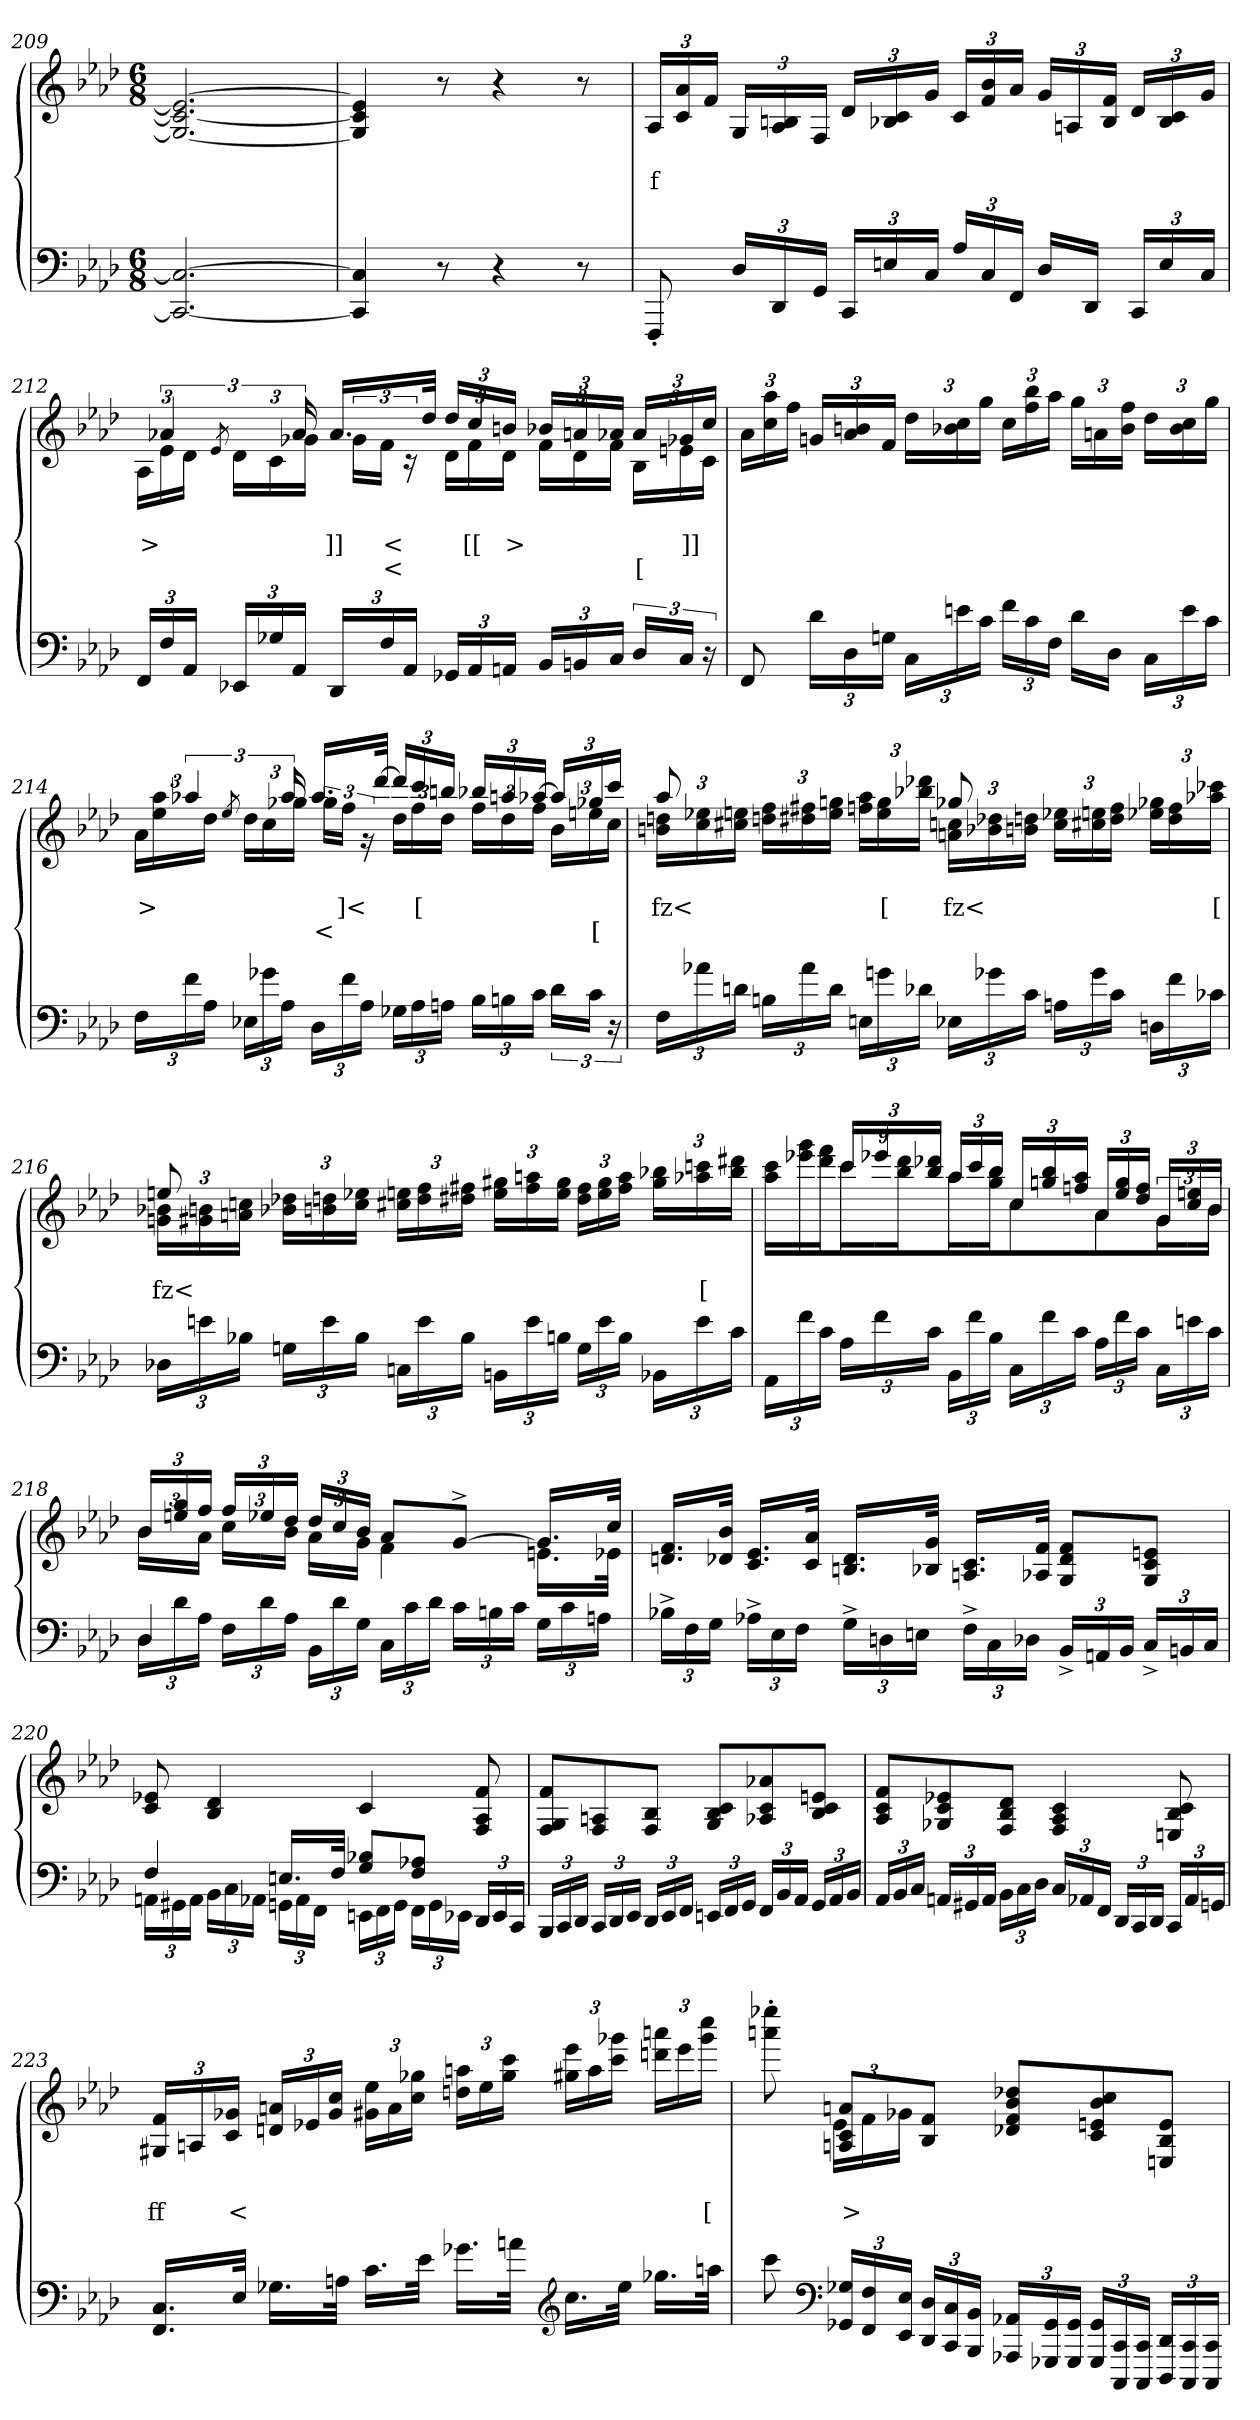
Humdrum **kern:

**kern	**kern	**text	**text	**text
*part2	*part1	*part1	*part1	*part1
*staff2	*staff1	*staff1	*staff1	*staff1
*clefF4	*clefG2	*	*	*
*k[b-e-a-d-]	*k[b-e-a-d-]	*	*	*
*M6/8	*M6/8	*	*	*
=209	=209	=209	=209	=209
2.C_ 2.CC_	2.en_ 2.c_ 2.G_	.	.	.
=210	=210	=210	=210	=210
4C/] 4CC/]	4en] 4c] 4G]	.	.	.
8r	8r	.	.	.
4r	4r	.	.	.
8r	8r	.	.	.
=211	=211	=211	=211	=211
8FFF'>/	24A-LL	.	f	.
.	24a- 24c	.	.	.
.	24fJJ	.	.	.
24D-LL	24GLL	.	.	.
24DD-	24Bn 24A-	.	.	.
24GGJJ	24FJJ	.	.	.
24CC/LL	24d-LL	.	.	.
24En/	24c 24B-X	.	.	.
24C/JJ	24gJJ	.	.	.
24A-LL	24cLL	.	.	.
24C	24b- 24f	.	.	.
24FFJJ	24a-JJ	.	.	.
16D-LL	24gLL	.	.	.
.	24An	.	.	.
16DD-JJ	.	.	.	.
.	24f 24B-JJ	.	.	.
24CCLL	24d-LL	.	.	.
24E	24c 24B-	.	.	.
24CJJ	24gJJ	.	.	.
=212	=212	=212	=212	=212
*	*^	*	*	*
24FFLL	24ryy	24A-LL	.	>	.
24F	6a-X	24e-	.	.	.
24AA-JJ	.	24d-JJ	.	.	.
.	.	8qe-	.	.	.
24EE-XLL	.	24d-LL	.	.	.
24G-X	.	24c	.	.	.
24AA-JJ	24a-	24g-JJ	.	.	.
24DD-LL	16.a-LL	24g-LL	.	]]	.
24F	.	24fJJ	.	<	<
24AA-JJ	.	24r	.	.	.
.	32dd-JJk	.	.	.	.
24GG-LL	24dd-LL	24d-LL	.	.	.
24AA-	24cc	24f	.	[[	.
24AAnJJ	24bnJJ	24d-JJ	.	>	.
24BB-LL	24b-XLL	24fLL	.	.	.
24BBn	24an	24d-	.	.	.
24CJJ	24a-XJJ	24fJJ	.	.	.
24D-LL	24a-LL	24B-LL	.	.	[
24CJJ	24g-X	24en	.	.	.
24r	24ccJJ	24cJJ	.	]]	.
*	*v	*v	*	*	*
=213	=213	=213	=213	=213
8FF	24a-LL	.	.	.
.	24aa- 24cc	.	.	.
.	24ffJJ	.	.	.
24d-LL	24gn/LL	.	.	.
24D-	24bn 24a-	.	.	.
24GnJJ	24fJJ	.	.	.
24CLL	24dd-LL	.	.	.
24en	24cc 24b-X	.	.	.
24cJJ	24ggJJ	.	.	.
24fLL	24ccLL	.	.	.
24c	24bb- 24ff	.	.	.
24FJJ	24aa-JJ	.	.	.
16d-LL	24ggLL	.	.	.
.	24an	.	.	.
16D-JJ	.	.	.	.
.	24ff 24b-JJ	.	.	.
24CLL	24dd-LL	.	.	.
24e	24cc 24b-	.	.	.
24cJJ	24ggJJ	.	.	.
=214	=214	=214	=214	=214
*	*^	*	*	*
24FLL	24ryy	24a-LL	.	>	.
24f	6aa-X/	24aa- 24ee-	.	.	.
24A-JJ	.	24dd-JJ	.	.	.
.	.	8qee-	.	.	.
24E-XLL	.	24dd-LL	.	.	.
24g-X	.	24cc	.	.	.
24A-JJ	24aa-	24gg-JJ	.	.	.
24D-LL	16.aa-LL	24gg-LL	.	.	<
24f	.	24ffJJ	.	]<	.
24A-JJ	.	24r	.	.	.
.	[32ddd-JJk	.	.	.	.
24G-LL	24ddd-LL]	24dd-LL	.	.	.
24A-	24ccc	24ff	.	[	.
24AnJJ	24bbnJJ	24dd-JJ	.	.	.
24B-LL	24bb-XLL	24ffLL	.	.	.
24Bn	24aan	24dd-	.	.	.
24cJJ	[24aa-XJJ	24ffJJ	.	.	.
24d-LL	24aa-LL]	24b-LL	.	.	.
24cJJ	24gg-X	24een	.	.	[
24r	24cccJJ	24ccJJ	.	.	.
=215	=215	=215	=215	=215	=215
24FLL	8aa-	24ddn 24bnLL	.	fz<	.
24a-X	.	24ee-X 24cc	.	.	.
24dnJJ	.	24een 24cc#XJJ	.	.	.
24BnLL	4ryy	24ff 24ddnLL	.	.	.
24a-	.	24ff#X 24dd#X	.	.	.
24dJJ	.	24ggn 24eeJJ	.	.	.
24EnLL	.	24aa- 24ffnLL	.	.	.
24gn	.	24gg 24ee	.	[	.
24d-XJJ	.	24ddd-X 24bb-XJJ	.	.	.
24E-XLL	8gg-X	24ccn 24anLL	.	fz<	.
24g-X	.	24dd- 24b-	.	.	.
24cJJ	.	24ddn 24bnJJ	.	.	.
24AnLL	4ryy	24ee-X 24ccLL	.	.	.
24g-	.	24een 24cc#X	.	.	.
24cJJ	.	24ff 24ddJJ	.	.	.
24DnLL	.	24gg-X 24ee-XLL	.	.	.
24f	.	24ff 24dd	.	.	.
24c-XJJ	.	24ccc-X 24aa-XJJ	.	[	.
=216	=216	=216	=216	=216	=216
24D-XLL	8een	24b-X 24gnLL	.	fz<	.
24en	.	24bn 24g#X	.	.	.
24B-XJJ	.	24ccn 24anJJ	.	.	.
24GnLL	2ryy	24dd-X 24b-XLL	.	.	.
24e	.	24ddn 24bn	.	.	.
24B-JJ	.	24ee-X 24ccJJ	.	.	.
24CnLL	.	24een 24cc#XLL	.	.	.
24e	.	24ff 24dd	.	.	.
24B-JJ	.	24ff#X 24dd#XJJ	.	.	.
24BBnLL	.	24gg# 24eeLL	.	.	.
24e	.	24aan 24ff#	.	.	.
24BnJJ	.	24gg# 24eeJJ	.	.	.
24GLL	.	24ff# 24dd#LL	.	.	.
24e	.	24gg# 24ee	.	.	.
24BJJ	.	24aa 24ff#JJ	.	.	.
24BB-XLL	8ryy	24bb-X 24gg#LL	.	.	.
24e	.	24cccn 24aa-X	.	[	.
24cJJ	.	24ddd# 24bb-JJ	.	.	.
=217	=217	=217	=217	=217	=217
24AA-LL	8ryy	24ccc 24aa-LL	.	.	.
24f	.	24ggg 24eee-X	.	.	.
24cJJ	.	24fff 24ddd-JJ	.	.	.
24A-LL	24cccLL	24cccLL	.	.	.
24f	24eee-X	24ryy	.	.	.
24cJJ	24ddd-X 24bb-JJ	24ddd- 24bb-JJ	.	.	.
24BB-LL	24aa-LL	24aa-LL	.	.	.
24f	24ccc	24ryy	.	.	.
24B-JJ	24bb-JJ	24bb- 24ggJJ	.	.	.
24CLL	24ccLL	8ccL	.	.	.
24f	24bb- 24ggn	.	.	.	.
24cJJ	24aa- 24ffnJJ	.	.	.	.
24A-LL	24a-LL	8a-	.	.	.
24f	24gg 24ee-	.	.	.	.
24cJJ	24ff 24dd-JJ	.	.	.	.
24CLL	24gLL	24g	.	.	.
24en	24een 24cc	24ryy	.	.	.
24cJJ	24b-JJ	24b-JJ	.	.	.
=218	=218	=218	=218	=218	=218
*^	*	*	*	*	*
4D-	24D-LL	24b-LL	24b-LL	.	.	.
.	24d-	24gg 24een	24ryy	.	.	.
.	24A-JJ	24ffJJ	24a-JJ	.	.	.
.	24FLL	24ffLL	24ccLL	.	.	.
.	24d-	24ee-X	24ryy	.	.	.
.	24A-JJ	24dd-JJ	24b-JJ	.	.	.
2ryy	24BB-LL	24dd-LL	24a-LL	.	.	.
.	24d-	24cc	24ryy	.	.	.
.	24GJJ	24b-JJ	24gJJ	.	.	.
.	24CLL	8a-L	4f	.	.	.
.	24c	.	.	.	.	.
.	24d-JJ	.	.	.	.	.
.	24cLL	[8g^>J	.	.	.	.
.	24Bn	.	.	.	.	.
.	24cJJ	.	.	.	.	.
.	24GLL	16.gLL]	16.enLL	.	.	.
.	24c	.	.	.	.	.
.	24AnJJ	.	.	.	.	.
.	.	32ccJJk	32e-XJJk	.	.	.
*v	*v	*	*	*	*	*
*	*v	*v	*	*	*
=219	=219	=219	=219	=219
24B-X^>LL	16.f 16.dnLL	.	.	.
24F	.	.	.	.
24GJJ	.	.	.	.
.	32b- 32d-XJJk	.	.	.
24A-X^>LL	16.e- 16.cLL	.	.	.
24E-	.	.	.	.
24FJJ	.	.	.	.
.	32a- 32cJJk	.	.	.
24G^>LL	16.d- 16.BnLL	.	.	.
24Dn	.	.	.	.
24EnJJ	.	.	.	.
.	32g 32B-XJJk	.	.	.
24F^>LL	16.c 16.AnLL	.	.	.
24C	.	.	.	.
24D-XJJ	.	.	.	.
.	32f 32A-XJJk	.	.	.
24BB-^>LL	8f 8d- 8GL	.	.	.
24AAn	.	.	.	.
24BB-JJ	.	.	.	.
24C^>LL	8en 8c 8GJ	.	.	.
24BBn	.	.	.	.
24CJJ	.	.	.	.
=220	=220	=220	=220	=220
*^	*	*	*	*
4F	24AAnLL	8e-X 8c	.	.	.
.	24GG#X	.	.	.	.
.	24AAJJ	.	.	.	.
.	24BB-LL	4d- 4B-	.	.	.
.	24C	.	.	.	.
.	24AA-XJJ	.	.	.	.
16.EnLL	24GGnLL	.	.	.	.
.	24AA-	.	.	.	.
.	24FFJJ	.	.	.	.
32FJJk	.	.	.	.	.
8B-X 8GL	24EEnLL	4c	.	.	.
.	24FF	.	.	.	.
.	24GGJJ	.	.	.	.
8A-X 8FJ	24FFLL	.	.	.	.
.	24GG	.	.	.	.
.	24EE-XJJ	.	.	.	.
8ryy	24DD-LL	8f 8A- 8F	.	.	.
.	24EE-	.	.	.	.
.	24CCJJ	.	.	.	.
*v	*v	*	*	*	*
=221	=221	=221	=221	=221
24BBB-LL	8f 8G 8FL	.	.	.
24CC	.	.	.	.
24DD-JJ	.	.	.	.
24CCLL	8An 8F	.	.	.
24DD-	.	.	.	.
24EE-JJ	.	.	.	.
24DD-LL	8B- 8FJ	.	.	.
24EE-	.	.	.	.
24FFJJ	.	.	.	.
24EEnLL	8c 8B- 8GL	.	.	.
24FF	.	.	.	.
24GGJJ	.	.	.	.
24FFLL	8a-X 8c 8A-X	.	.	.
24BB-	.	.	.	.
24AA-JJ	.	.	.	.
24GGLL	8en 8c 8B-J	.	.	.
24AA-	.	.	.	.
24BB-JJ	.	.	.	.
=222	=222	=222	=222	=222
24AA-LL	8f 8c 8A-L	.	.	.
24BB-	.	.	.	.
24CJJ	.	.	.	.
24AAnLL	8e-X 8c 8G-X	.	.	.
24GG#X	.	.	.	.
24AAJJ	.	.	.	.
24BB-LL	8d- 8B- 8FJ	.	.	.
24C\	.	.	.	.
24D-JJ	.	.	.	.
24CLL	4c 4A- 4F	.	.	.
24AA-X	.	.	.	.
24FFJJ	.	.	.	.
24DD-LL	.	.	.	.
24CC	.	.	.	.
24DD-JJ	.	.	.	.
24CCLL	8c 8B- 8En	.	.	.
24AA-	.	.	.	.
24GGnJJ	.	.	.	.
=223	=223	=223	=223	=223
16.C 16.FFLL	24f 24G#XLL	.	ff	.
.	24An	.	.	.
.	24g-X 24cJJ	.	<	.
32E-JJk	.	.	.	.
16.G-XLL	24an 24dnLL	.	.	.
.	24e-X	.	.	.
.	24cc 24g-JJ	.	.	.
32AnJJk	.	.	.	.
16.cLL	24ee- 24g#XLL	.	.	.
.	24a	.	.	.
.	24gg-X 24ccJJ	.	.	.
32e-JJk	.	.	.	.
16.g-LL	24aan 24ddnLL	.	.	.
.	24ee-	.	.	.
.	24ccc 24gg-JJ	.	.	.
32anJJk	.	.	.	.
*clefG2	*	*	*	*
16.ccLL	24eee-\ 24gg#X\LL	.	.	.
.	24aa\	.	.	.
.	24ggg-X\ 24ccc\JJ	.	.	.
32ee-JJk	.	.	.	.
16.gg-LL	24aaan\ 24dddn\LL	.	.	.
.	24eee-\	.	.	.
.	24cccc\ 24ggg-\JJ	.	[	.
32aanJJk	.	.	.	.
=224	=224	=224	=224	=224
*	*^	*	*	*
8ccc	8ryy	8eeee-X'> 8aaan'>	.	.	.
*clefF4	*	*	*	*	*
24G-X/ 24GG-X/LL	8an 8c 8AnL	24e-LL	.	>	.
24F 24FF	.	24f	.	.	.
24E- 24EE-JJ	.	24g-XJJ	.	.	.
24D- 24DD-LL	8f 8B-J	2ryy	.	.	.
24C 24CC	.	.	.	.	.
24BB- 24BBB-JJ	.	.	.	.	.
24AA-X 24AAA-XLL	8dd-X 8b- 8f 8d-XL	.	.	.	.
24GG- 24GGG-	.	.	.	.	.
24GG- 24GGG-JJ	.	.	.	.	.
24GG- 24GGG-LL	8cc 8b- 8en 8c	.	.	.	.
24CC 24CCC	.	.	.	.	.
24CC 24CCCJJ	.	.	.	.	.
24DD- 24DDD-LL	8e 8B- 8EnJ	.	.	.	.
24CC 24CCC	.	.	.	.	.
24CC 24CCCJJ	.	.	.	.	.
*	*v	*v	*	*	*
=	=	=	=	=
*-	*-	*-	*-	*-
